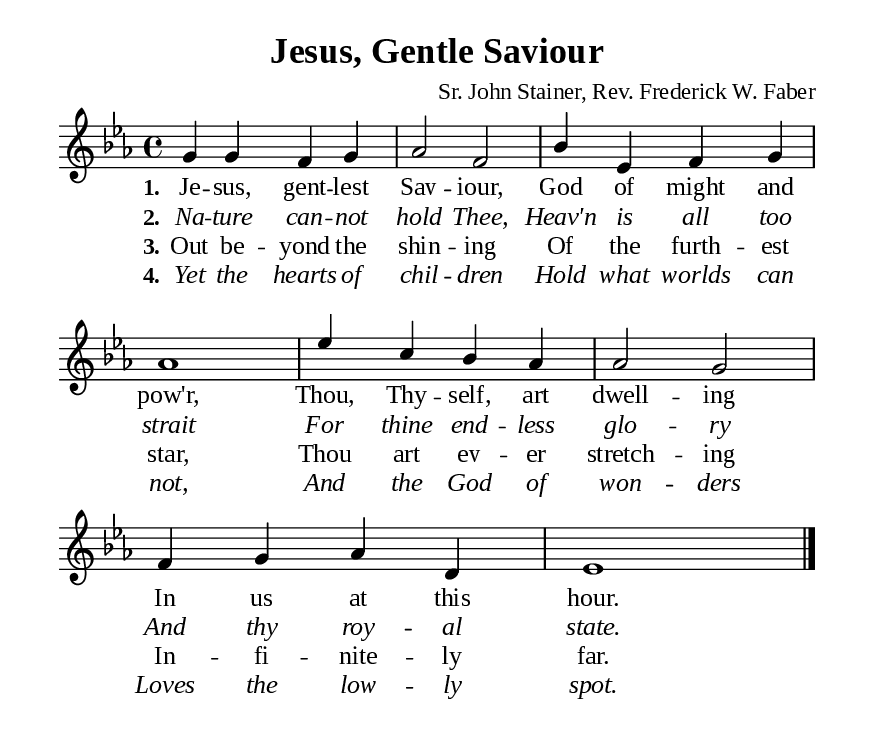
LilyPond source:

\version "2.18.2"

\header {
  title = "Jesus, Gentle Saviour"
  composer = "Sr. John Stainer, Rev. Frederick W. Faber"
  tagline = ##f
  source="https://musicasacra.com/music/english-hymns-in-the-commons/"
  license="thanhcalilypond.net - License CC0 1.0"
}

global= {
  \key ees \major
  \time 4/4
  \override Score.BarNumber.break-visibility = ##(#f #f #f)
  \override Lyrics.LyricSpace.minimum-distance = #3.0
}

\paper {
  #(set-paper-size "a5")
  top-margin = 10\mm
  bottom-margin = 5\mm
  left-margin = 10\mm
  right-margin = 10\mm
  indent = #0
  #(define fonts
	 (make-pango-font-tree "Liberation Serif"
	 		       "Liberation Serif"
			       "Liberation Serif"
			       (/ 20 20)))
  system-system-spacing = #'((basic-distance . 3) (padding . 3))
}

printItalic = \with {
  \override LyricText.font-shape = #'italic
}

% Verse music
musicVerseSoprano = \relative c'' {
  g4 g f g |
  aes2 f |
  bes4 ees, f g |
  aes1 |
  ees'4 c bes aes |
  aes2 g |
  f4 g aes d, |
  ees1 \bar "|."
}

% Verse lyrics
verseOne = \lyricmode {
  \set stanza = #"1."
  Je -- sus, gent -- lest Sav -- iour,
  God of might and pow'r,
  Thou, Thy -- self, art dwell -- ing
  In us at this hour.
}

verseTwo = \lyricmode {
  \set stanza = #"2."
  Na -- ture can -- not hold Thee,
  Heav'n is all too strait
  For thine end -- less glo -- ry
  And thy roy -- al state.
}

verseThree = \lyricmode {
  \set stanza = #"3."
  Out be -- yond the shin -- ing
  Of the furth -- est star,
  Thou art ev -- er stretch -- ing
  In -- fi -- nite -- ly far.
}

verseFour = \lyricmode {
  \set stanza = #"4."
  Yet the hearts of chil -- dren
  Hold what worlds can not,
  And the God of won -- ders
  Loves the low -- ly spot.
}

% Layout
\score {
    \new ChoirStaff <<
      \new Staff <<
        \clef "treble"
        \new Voice = "sopranos" { \global \stemUp \slurUp \musicVerseSoprano }
      >>
      \new Lyrics \lyricsto sopranos \verseOne
      \new Lyrics \printItalic \lyricsto sopranos \verseTwo
      \new Lyrics \lyricsto sopranos \verseThree
      \new Lyrics \printItalic \lyricsto sopranos \verseFour
    >>
}
